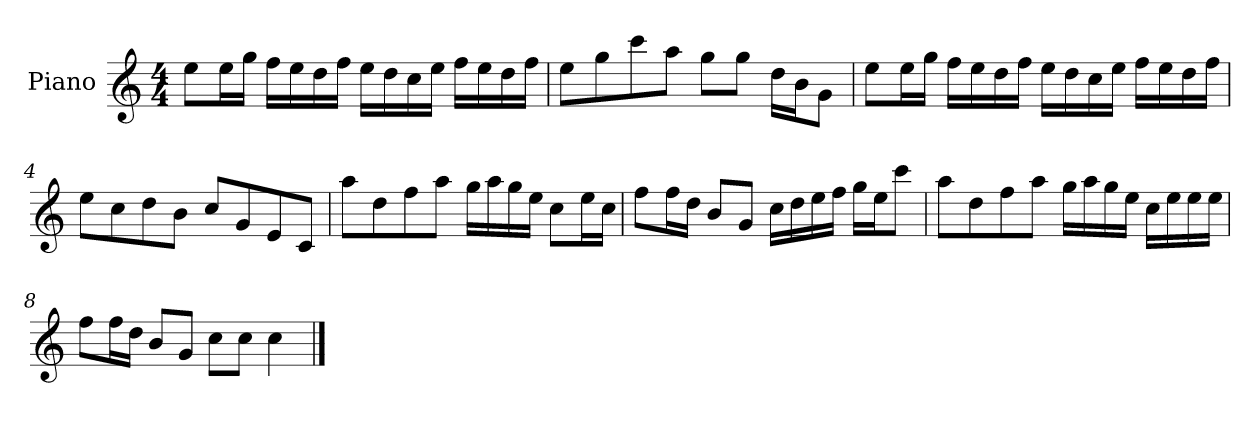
**kern
*part1
*staff1
*I"Piano
*I'P-no
*clefG2
*k[]
*M4/4
*MM90
=1
8ee\L
16ee\L
16gg\JJ
16ff\LL
16ee\
16dd\
16ff\JJ
16ee\LL
16dd\
16cc\
16ee\JJ
16ff\LL
16ee\
16dd\
16ff\JJ
=2
8ee\L
8gg\
8ccc\
8aa\J
8gg\L
8gg\J
16dd\LL
16b\J
8g\J
=3
8ee\L
16ee\L
16gg\JJ
16ff\LL
16ee\
16dd\
16ff\JJ
16ee\LL
16dd\
16cc\
16ee\JJ
16ff\LL
16ee\
16dd\
16ff\JJ
!!LO:LB:g=z
=4
8ee\L
8cc\
8dd\
8b\J
8cc/L
8g/
8e/
8c/J
=5
8aa\L
8dd\
8ff\
8aa\J
16gg\LL
16aa\
16gg\
16ee\JJ
8cc\L
16ee\L
16cc\JJ
=6
8ff\L
16ff\L
16dd\JJ
8b/L
8g/J
16cc\LL
16dd\
16ee\
16ff\JJ
16gg\LL
16ee\J
8ccc\J
=7
8aa\L
8dd\
8ff\
8aa\J
16gg\LL
16aa\
16gg\
16ee\JJ
16cc\LL
16ee\
16ee\
16ee\JJ
!!LO:LB:g=z
=8
8ff\L
16ff\L
16dd\JJ
8b/L
8g/J
8cc\L
8cc\J
4cc\
==
*-
